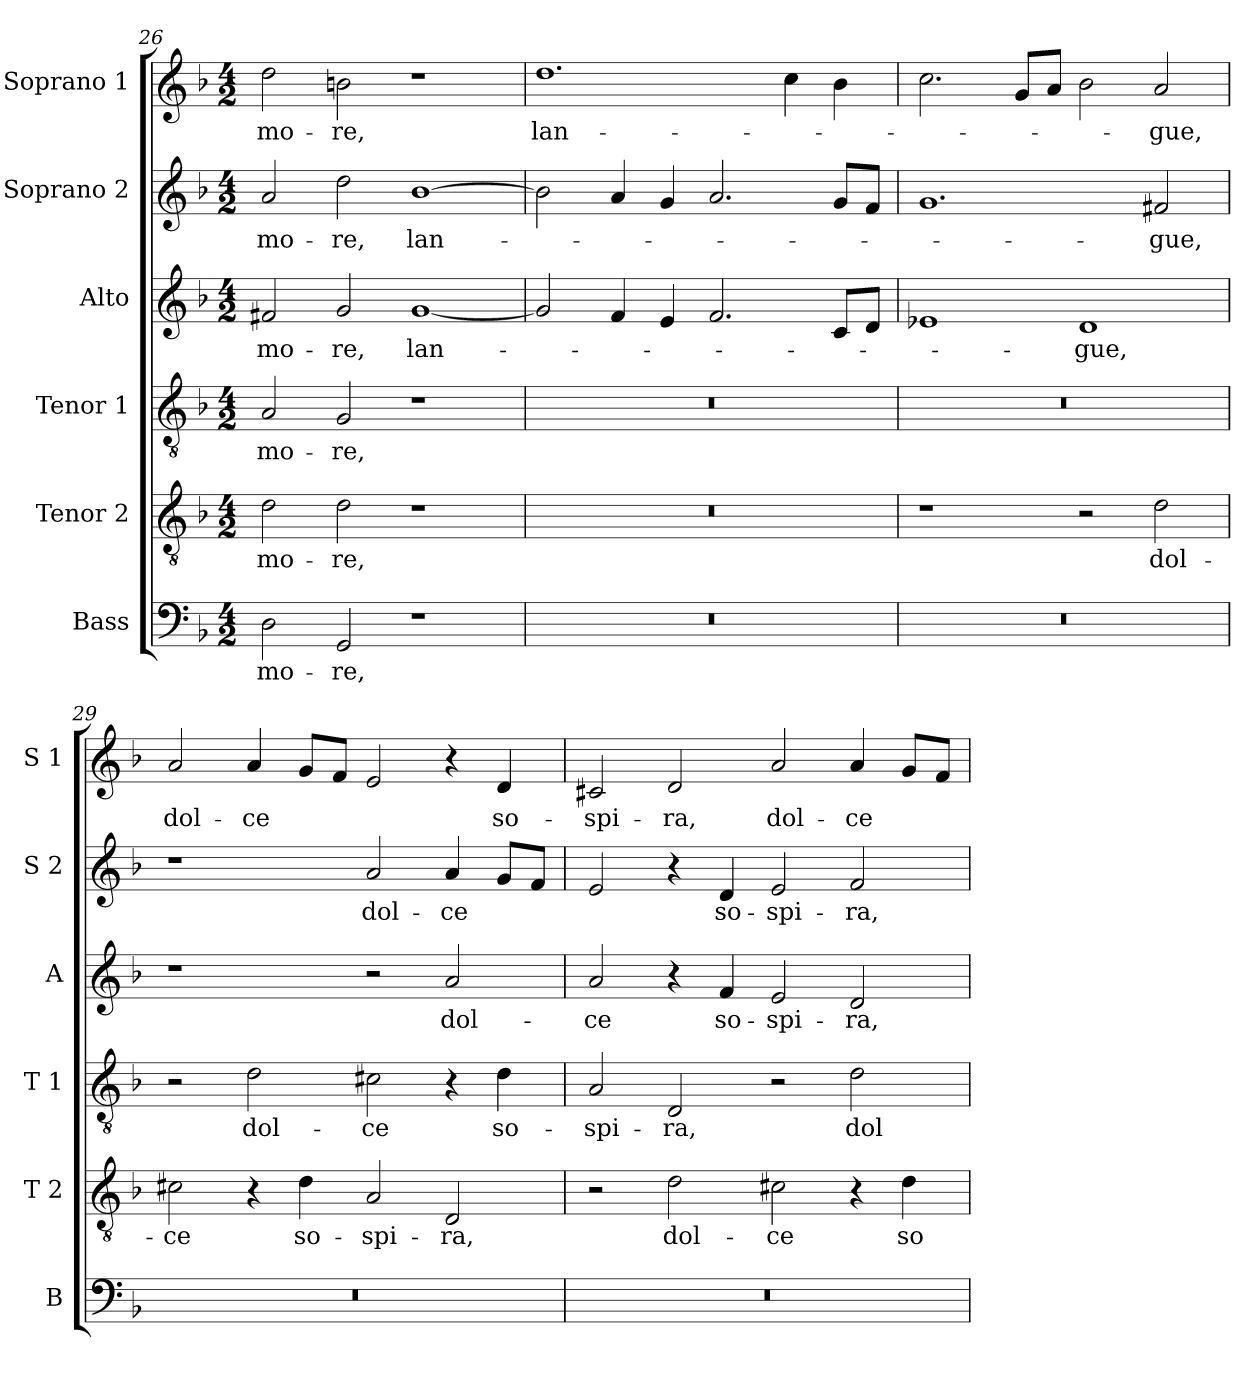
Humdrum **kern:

**kern	**text	**kern	**text	**kern	**text	**kern	**text	**kern	**text	**kern	**text
*part6	*part6	*part5	*part5	*part4	*part4	*part3	*part3	*part2	*part2	*part1	*part1
*staff6	*staff6	*staff5	*staff5	*staff4	*staff4	*staff3	*staff3	*staff2	*staff2	*staff1	*staff1
*I"Bass	*	*I"Tenor 2	*	*I"Tenor 1	*	*I"Alto	*	*I"Soprano 2	*	*I"Soprano 1	*
*I'B	*	*I'T 2	*	*I'T 1	*	*I'A	*	*I'S 2	*	*I'S 1	*
*clefF4	*	*clefGv2	*	*clefGv2	*	*clefG2	*	*clefG2	*	*clefG2	*
*k[b-]	*	*k[b-]	*	*k[b-]	*	*k[b-]	*	*k[b-]	*	*k[b-]	*
*F:	*	*F:	*	*F:	*	*F:	*	*F:	*	*F:	*
*M4/2	*	*M4/2	*	*M4/2	*	*M4/2	*	*M4/2	*	*M4/2	*
=26	=26	=26	=26	=26	=26	=26	=26	=26	=26	=26	=26
!	!LO:LY:b	!	!LO:LY:b	!	!LO:LY:b	!	!LO:LY:b	!	!LO:LY:b	!	!LO:LY:b
2D\	-mo-	2d\	-mo-	2A/	-mo-	2f#X/	-mo-	2a/	-mo-	2dd\	-mo-
!	!LO:LY:b	!	!LO:LY:b	!	!LO:LY:b	!	!LO:LY:b	!	!LO:LY:b	!	!LO:LY:b
2GG/	-re,	2d\	-re,	2G/	-re,	2g/	-re,	2dd\	-re,	2bn\	-re,
!	!	!	!	!	!	!	!LO:LY:b	!	!LO:LY:b	!	!
1r	.	1r	.	1r	.	[1g	lan-	[1b-	lan-	1r	.
!!LO:LB:g=z
=27	=27	=27	=27	=27	=27	=27	=27	=27	=27	=27	=27
!	!	!	!	!	!	!	!	!	!	!	!LO:LY:b
0r	.	0r	.	0r	.	2g/]	.	2b-\]	.	1.dd	lan-
.	.	.	.	.	.	4f/	.	4a/	.	.	.
.	.	.	.	.	.	4e/	.	4g/	.	.	.
.	.	.	.	.	.	2.f/	.	2.a/	.	.	.
.	.	.	.	.	.	.	.	.	.	4cc\	.
.	.	.	.	.	.	8c/L	.	8g/L	.	4b-\	.
.	.	.	.	.	.	8d/J	.	8f/J	.	.	.
=28	=28	=28	=28	=28	=28	=28	=28	=28	=28	=28	=28
0r	.	1r	.	0r	.	1e-X	.	1.g	.	2.cc\	.
.	.	.	.	.	.	.	.	.	.	8g/L	.
.	.	.	.	.	.	.	.	.	.	8a/J	.
!	!	!	!	!	!	!	!LO:LY:b	!	!	!	!
.	.	2r	.	.	.	1d	-gue,	.	.	2b-\	.
!	!	!	!LO:LY:b	!	!	!	!	!	!LO:LY:b	!	!LO:LY:b
.	.	2d\	dol-	.	.	.	.	2f#X/	-gue,	2a/	-gue,
=29	=29	=29	=29	=29	=29	=29	=29	=29	=29	=29	=29
!	!	!	!LO:LY:b	!	!	!	!	!	!	!	!LO:LY:b
0r	.	2c#X\	-ce	2r	.	1r	.	1r	.	2a/	dol-
!	!	!	!	!	!LO:LY:b	!	!	!	!	!	!LO:LY:b
.	.	4r	.	2d\	dol-	.	.	.	.	4a/	-ce
!	!	!	!LO:LY:b	!	!	!	!	!	!	!	!
.	.	4d\	so-	.	.	.	.	.	.	8g/L	.
.	.	.	.	.	.	.	.	.	.	8f/J	.
!	!	!	!LO:LY:b	!	!LO:LY:b	!	!	!	!LO:LY:b	!	!
.	.	2A/	-spi-	2c#X\	-ce	2r	.	2a/	dol-	2e/	.
!	!	!	!LO:LY:b	!	!	!	!LO:LY:b	!	!LO:LY:b	!	!
.	.	2D/	-ra,	4r	.	2a/	dol-	4a/	-ce	4r	.
!	!	!	!	!	!LO:LY:b	!	!	!	!	!	!LO:LY:b
.	.	.	.	4d\	so-	.	.	8g/L	.	4d/	so-
.	.	.	.	.	.	.	.	8f/J	.	.	.
!!LO:PB:g=z
=30	=30	=30	=30	=30	=30	=30	=30	=30	=30	=30	=30
!	!	!	!	!	!LO:LY:b	!	!LO:LY:b	!	!	!	!LO:LY:b
0r	.	2r	.	2A/	-spi-	2a/	-ce	2e/	.	2c#X/	-spi-
!	!	!	!LO:LY:b	!	!LO:LY:b	!	!	!	!	!	!LO:LY:b
.	.	2d\	dol-	2D/	-ra,	4r	.	4r	.	2d/	-ra,
!	!	!	!	!	!	!	!LO:LY:b	!	!LO:LY:b	!	!
.	.	.	.	.	.	4f/	so-	4d/	so-	.	.
!	!	!	!LO:LY:b	!	!	!	!LO:LY:b	!	!LO:LY:b	!	!LO:LY:b
.	.	2c#X\	-ce	2r	.	2e/	-spi-	2e/	-spi-	2a/	dol-
!	!	!	!	!	!LO:LY:b	!	!LO:LY:b	!	!LO:LY:b	!	!LO:LY:b
.	.	4r	.	2d\	dol-	2d/	-ra,	2f/	-ra,	4a/	-ce
!	!	!	!LO:LY:b	!	!	!	!	!	!	!	!
.	.	4d\	so-	.	.	.	.	.	.	8g/L	.
.	.	.	.	.	.	.	.	.	.	8f/J	.
=	=	=	=	=	=	=	=	=	=	=	=
*-	*-	*-	*-	*-	*-	*-	*-	*-	*-	*-	*-
